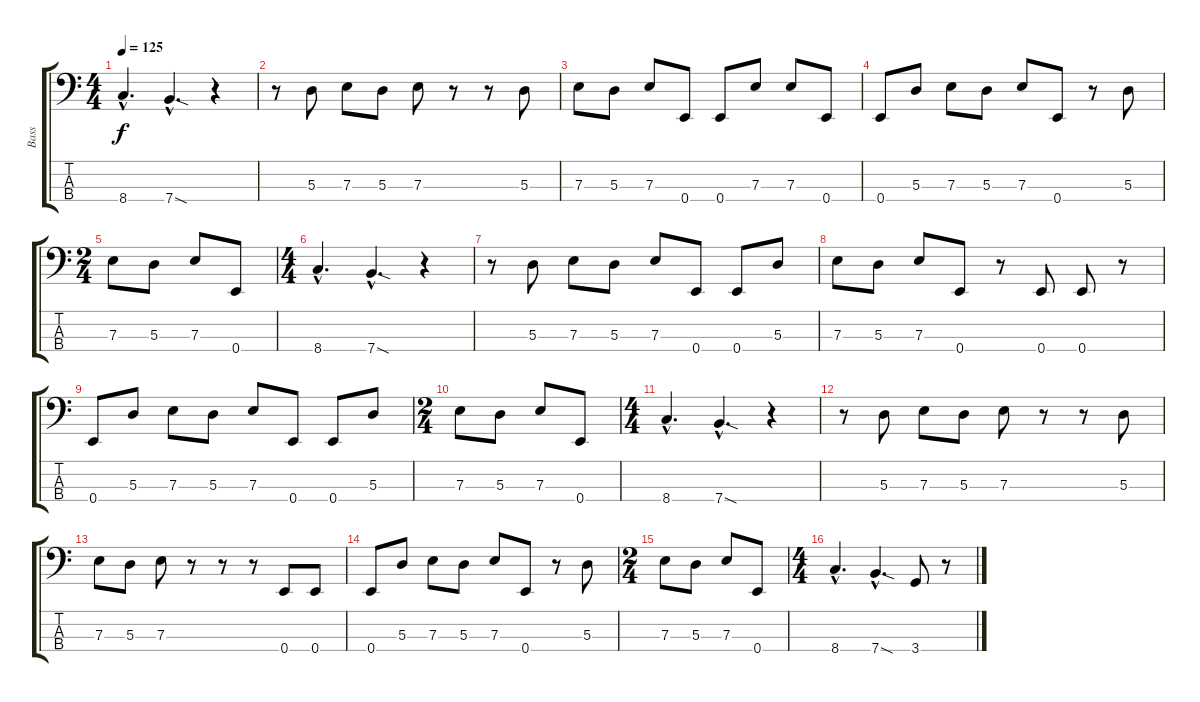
\track ("Bass" "Bass") {instrument electricbassfinger}
\staff {score tabs}
\tuning (G2 D2 A1 E1) {hide}
\ts (4 4)
\tempo 125
\clef f4
\ks c
8.4{hac}.4{d dy f} 7.4{sod hac}.4{d} r.4 |
r.8 5.3.8 7.3.8 5.3.8 7.3.8 r.8 r.8 5.3.8 |
7.3.8 5.3.8 7.3.8 0.4.8 0.4.8 7.3.8 7.3.8 0.4.8 |
0.4.8 5.3.8 7.3.8 5.3.8 7.3.8 0.4.8 r.8 5.3.8 |
\ts (2 4)
7.3.8 5.3.8 7.3.8 0.4.8 |
\ts (4 4)
8.4{hac}.4{d} 7.4{sod hac}.4{d} r.4 |
r.8 5.3.8 7.3.8 5.3.8 7.3.8 0.4.8 0.4.8 5.3.8 |
7.3.8 5.3.8 7.3.8 0.4.8 r.8 0.4.8 0.4.8 r.8 |
0.4.8 5.3.8 7.3.8 5.3.8 7.3.8 0.4.8 0.4.8 5.3.8 |
\ts (2 4)
7.3.8 5.3.8 7.3.8 0.4.8 |
\ts (4 4)
8.4{hac}.4{d} 7.4{sod hac}.4{d} r.4 |
r.8 5.3.8 7.3.8 5.3.8 7.3.8 r.8 r.8 5.3.8 |
7.3.8 5.3.8 7.3.8 r.8 r.8 r.8 0.4.8 0.4.8 |
0.4.8 5.3.8 7.3.8 5.3.8 7.3.8 0.4.8 r.8 5.3.8 |
\ts (2 4)
7.3.8 5.3.8 7.3.8 0.4.8 |
\ts (4 4)
8.4{hac}.4{d} 7.4{sod hac}.4{d} 3.4.8 r.8
